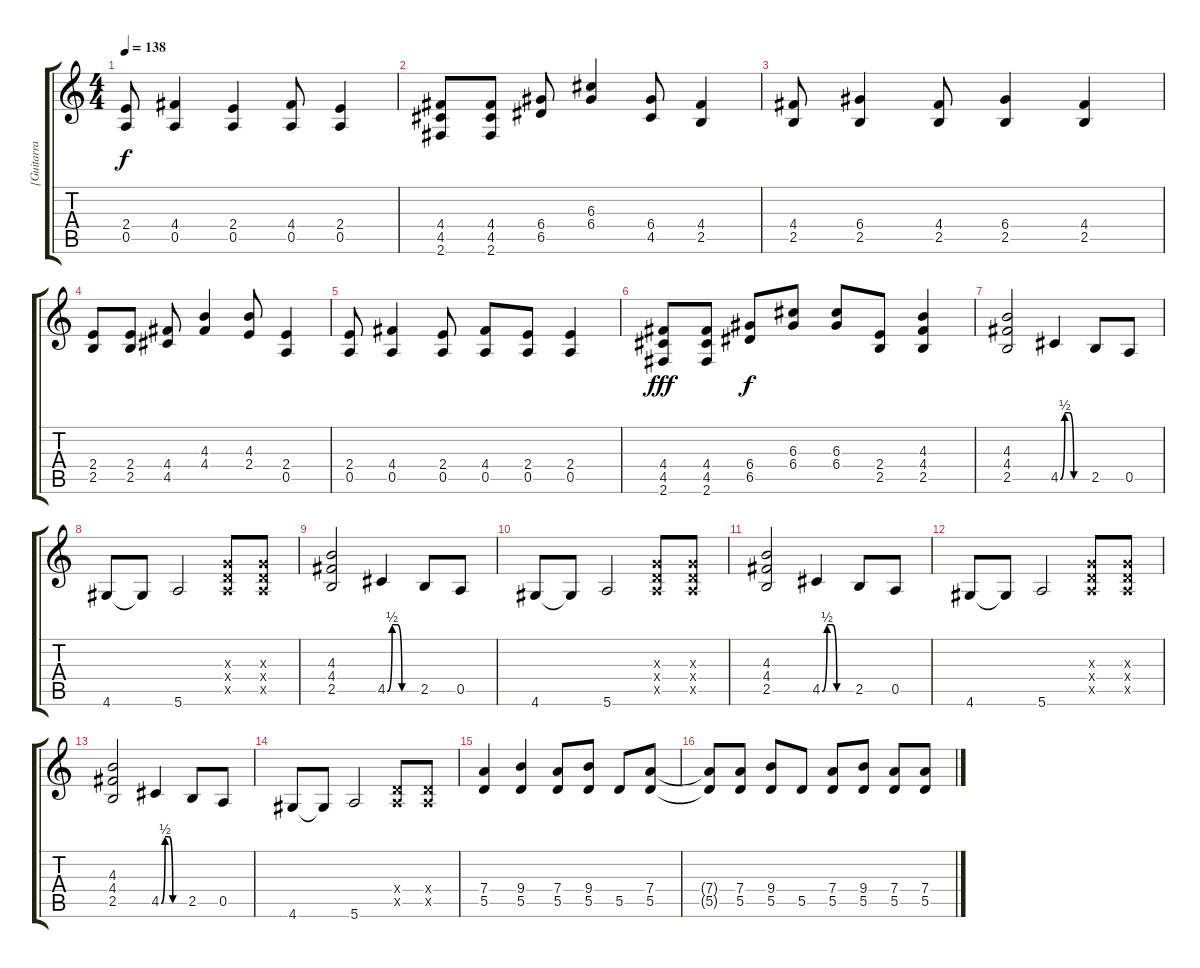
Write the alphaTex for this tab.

\track ("[Guitarra 2] Brad Whitford" "[Guitarra ") {instrument overdrivenguitar}
\staff {score tabs}
\tuning (E4 B3 G3 D3 A2 E2) {hide}
\ts (4 4)
\tempo 138
\clef g2
\ks c
(2.4 0.5).8{dy f} (4.4 0.5).4 (2.4 0.5).4 (4.4 0.5).8 (2.4 0.5).4 |
(4.4 4.5 2.6).8 (4.4 4.5 2.6).8 (6.4 6.5).8 (6.3 6.4).4 (6.4 4.5).8 (4.4 2.5).4 |
(4.4 2.5).8 (6.4 2.5).4 (4.4 2.5).8 (6.4 2.5).4 (4.4 2.5).4 |
(2.4 2.5).8 (2.4 2.5).8 (4.4 4.5).8 (4.3 4.4).4 (4.3 2.4).8 (2.4 0.5).4 |
(2.4 0.5).8 (4.4 0.5).4 (2.4 0.5).8 (4.4 0.5).8 (2.4 0.5).8 (2.4 0.5).4 |
(4.4 4.5 2.6).8{dy fff} (4.4 4.5 2.6).8 (6.4 6.5).8{dy f} (6.3 6.4).8 (6.3 6.4).8 (2.4 2.5).8 (4.3 4.4 2.5).4 |
(4.3 4.4 2.5).2 4.5{be (custom 0 0 10 2 20 2 30 0 60 0)}.4 2.5.8 0.5.8 |
4.6.8 4.6{t}.8 5.6.2 (0.3{x} 0.4{x} 0.5{x}).8 (0.3{x} 0.4{x} 0.5{x}).8 |
(4.3 4.4 2.5).2 4.5{be (custom 0 0 10 2 20 2 30 0 60 0)}.4 2.5.8 0.5.8 |
4.6.8 4.6{t}.8 5.6.2 (0.3{x} 0.4{x} 0.5{x}).8 (0.3{x} 0.4{x} 0.5{x}).8 |
(4.3 4.4 2.5).2 4.5{be (custom 0 0 10 2 20 2 30 0 60 0)}.4 2.5.8 0.5.8 |
4.6.8 4.6{t}.8 5.6.2 (0.3{x} 0.4{x} 0.5{x}).8 (0.3{x} 0.4{x} 0.5{x}).8 |
(4.3 4.4 2.5).2 4.5{be (custom 0 0 10 2 20 2 30 0 60 0)}.4 2.5.8 0.5.8 |
4.6.8 4.6{t}.8 5.6.2 (0.4{x} 0.5{x}).8 (0.4{x} 0.5{x}).8 |
(7.4 5.5).4 (9.4 5.5).4 (7.4 5.5).8 (9.4 5.5).8 5.5.8 (7.4 5.5).8 |
(7.4{t} 5.5{t}).8 (7.4 5.5).8 (9.4 5.5).8 5.5.8 (7.4 5.5).8 (9.4 5.5).8 (7.4 5.5).8 (7.4 5.5).8
